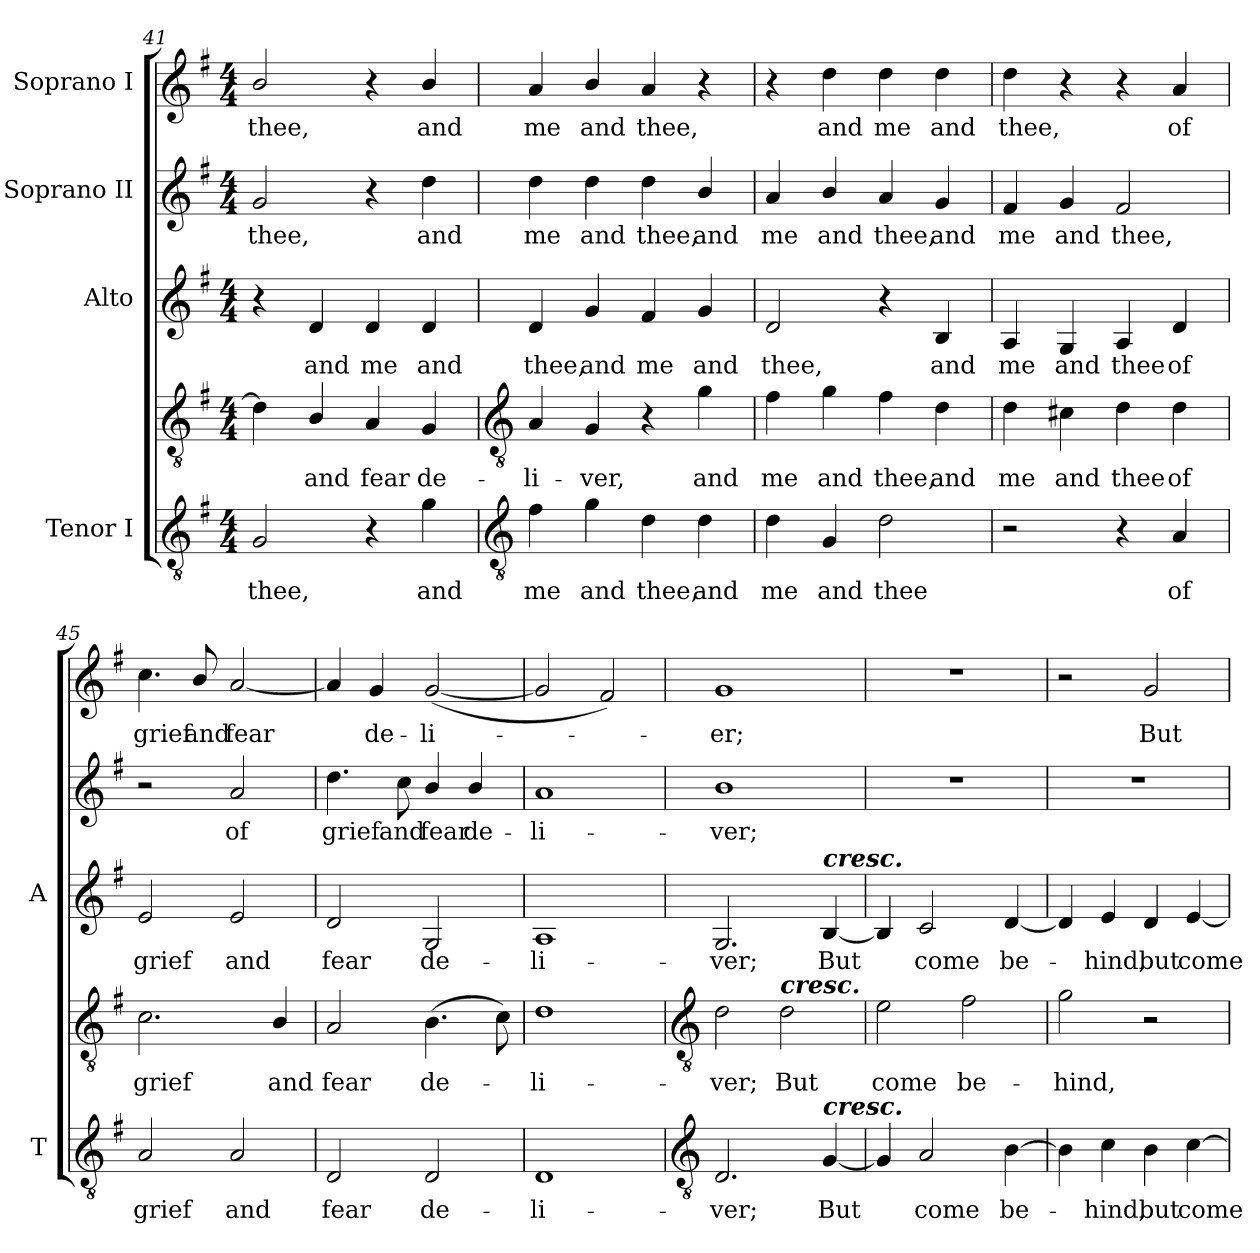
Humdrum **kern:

**kern	**text	**kern	**text	**kern	**text	**kern	**text	**kern	**text
*part4	*part4	*part4	*part4	*part3	*part3	*part2	*part2	*part1	*part1
*staff5	*staff5	*staff4	*staff4	*staff3	*staff3	*staff2	*staff2	*staff1	*staff1
*I"Tenor I	*	*	*	*I"Alto	*	*I"Soprano II	*	*I"Soprano I	*
*I'T	*	*	*	*I'A	*	*	*	*	*
*clefGv2	*	*clefGv2	*	*clefG2	*	*clefG2	*	*clefG2	*
*k[f#]	*	*k[f#]	*	*k[f#]	*	*k[f#]	*	*k[f#]	*
*G:	*	*G:	*	*G:	*	*G:	*	*G:	*
*M4/4	*	*M4/4	*	*M4/4	*	*M4/4	*	*M4/4	*
=41	=41	=41	=41	=41	=41	=41	=41	=41	=41
!	!LO:LY:b	!	!	!	!	!	!LO:LY:b	!	!LO:LY:b
2G	-thee,	4d]	.	4r	.	2g	thee,	2b/	thee,
!	!	!	!LO:LY:b	!	!LO:LY:b	!	!	!	!
.	.	4B/	and	4d	and	.	.	.	.
!	!	!	!LO:LY:b	!	!LO:LY:b	!	!	!	!
4r	.	4A	fear	4d	me	4r	.	4r	.
!	!LO:LY:b	!	!LO:LY:b	!	!LO:LY:b	!	!LO:LY:b	!	!LO:LY:b
4g	and	4G	de-	4d	and	4dd	and	4b/	and
!!LO:LB:g=z
=42	=42	=42	=42	=42	=42	=42	=42	=42	=42
*clefGv2	*	*clefGv2	*	*	*	*	*	*	*
!	!LO:LY:b	!	!LO:LY:b	!	!LO:LY:b	!	!LO:LY:b	!	!LO:LY:b
4f#	me	4A	li-	4d	thee,	4dd	me	4a	me
!	!LO:LY:b	!	!LO:LY:b	!	!LO:LY:b	!	!LO:LY:b	!	!LO:LY:b
4g	and	4G	-ver,	4g	and	4dd	and	4b/	and
!	!LO:LY:b	!	!	!	!LO:LY:b	!	!LO:LY:b	!	!LO:LY:b
4d	thee,	4r	.	4f#	me	4dd	thee,	4a	thee,
!	!LO:LY:b	!	!LO:LY:b	!	!LO:LY:b	!	!LO:LY:b	!	!
4d	and	4g	and	4g	and	4b/	and	4r	.
=43	=43	=43	=43	=43	=43	=43	=43	=43	=43
!	!LO:LY:b	!	!LO:LY:b	!	!LO:LY:b	!	!LO:LY:b	!	!
4d	me	4f#	me	2d	thee,	4a	me	4r	.
!	!LO:LY:b	!	!LO:LY:b	!	!	!	!LO:LY:b	!	!LO:LY:b
4G	and	4g	and	.	.	4b/	and	4dd	and
!	!LO:LY:b	!	!LO:LY:b	!	!	!	!LO:LY:b	!	!LO:LY:b
2d	thee	4f#	thee,	4r	.	4a	thee,	4dd	me
!	!	!	!LO:LY:b	!	!LO:LY:b	!	!LO:LY:b	!	!LO:LY:b
.	.	4d	and	4B	and	4g	and	4dd	and
=44	=44	=44	=44	=44	=44	=44	=44	=44	=44
!	!	!	!LO:LY:b	!	!LO:LY:b	!	!LO:LY:b	!	!LO:LY:b
2r	.	4d	me	4A	me	4f#	me	4dd	thee,
!	!	!	!LO:LY:b	!	!LO:LY:b	!	!LO:LY:b	!	!
.	.	4c#X	and	4G	and	4g	and	4r	.
!	!	!	!LO:LY:b	!	!LO:LY:b	!	!LO:LY:b	!	!
4r	.	4d	thee	4A	thee	2f#	thee,	4r	.
!	!LO:LY:b	!	!LO:LY:b	!	!LO:LY:b	!	!	!	!LO:LY:b
4A	of	4d	of	4d	of	.	.	4a	of
=45	=45	=45	=45	=45	=45	=45	=45	=45	=45
!	!LO:LY:b	!	!LO:LY:b	!	!LO:LY:b	!	!	!	!LO:LY:b
2A/	grief	2.c\	grief	2e	grief	2r	.	4.cc	grief
!	!	!	!	!	!	!	!	!	!LO:LY:b
.	.	.	.	.	.	.	.	8b/	and
!	!LO:LY:b	!	!	!	!LO:LY:b	!	!LO:LY:b	!	!LO:LY:b
2A/	and	.	.	2e	and	2a	of	[2a	fear
!	!	!	!LO:LY:b	!	!	!	!	!	!
.	.	4B/	and	.	.	.	.	.	.
=46	=46	=46	=46	=46	=46	=46	=46	=46	=46
!	!LO:LY:b	!	!LO:LY:b	!	!LO:LY:b	!	!LO:LY:b	!	!
2D	fear	2A	fear	2d	fear	4.dd	grief	4a]	.
!	!	!	!	!	!	!	!	!	!LO:LY:b
.	.	.	.	.	.	.	.	4g	de-
!	!	!	!	!	!	!	!LO:LY:b	!	!
.	.	.	.	.	.	8cc	and	.	.
!	!LO:LY:b	!	!LO:LY:b	!	!LO:LY:b	!	!LO:LY:b	!	!LO:LY:b
2D	de-	(>4.B	de-	2G	de-	4b/	fear	(<[2g	-li-
!	!	!	!	!	!	!	!LO:LY:b	!	!
.	.	.	.	.	.	4b/	de-	.	.
.	.	8c)	.	.	.	.	.	.	.
=47	=47	=47	=47	=47	=47	=47	=47	=47	=47
!	!LO:LY:b	!	!LO:LY:b	!	!LO:LY:b	!	!LO:LY:b	!	!
1D	-li-	1d	-li-	1A	-li-	1a	-li-	2g]	.
.	.	.	.	.	.	.	.	2f#)	.
!!LO:LB:g=z
=48	=48	=48	=48	=48	=48	=48	=48	=48	=48
*clefGv2	*	*clefGv2	*	*	*	*	*	*	*
!	!LO:LY:b	!	!LO:LY:b	!	!LO:LY:b	!	!LO:LY:b	!	!LO:LY:b
2.D	ver;	2d	-ver;	2.G	-ver;	1b	-ver;	1g	er;
!	!	!LO:TX:a:Bi:t=cresc.	!	!	!	!	!	!	!
!	!	!	!LO:LY:b	!	!	!	!	!	!
.	.	2d	But	.	.	.	.	.	.
!	!	!	!	!LO:TX:a:Bi:t=cresc.	!	!	!	!	!
!LO:TX:a:Bi:t=cresc.	!	!	!	!	!	!	!	!	!
!	!LO:LY:b	!	!	!	!LO:LY:b	!	!	!	!
[4G	But	.	.	[4B	But	.	.	.	.
=49	=49	=49	=49	=49	=49	=49	=49	=49	=49
!	!	!	!LO:LY:b	!	!	!	!	!	!
4G]	.	2e	come	4B]	.	1r	.	1r	.
!	!LO:LY:b	!	!	!	!LO:LY:b	!	!	!	!
2A	-come	.	.	2c	come	.	.	.	.
!	!	!	!LO:LY:b	!	!	!	!	!	!
.	.	2f#	be-	.	.	.	.	.	.
!	!LO:LY:b	!	!	!	!LO:LY:b	!	!	!	!
[4B	be-	.	.	[4d	be-	.	.	.	.
=50	=50	=50	=50	=50	=50	=50	=50	=50	=50
!	!	!	!LO:LY:b	!	!	!	!	!	!
4B]	.	2g	hind,	4d]	.	1r	.	2r	.
!	!LO:LY:b	!	!	!	!LO:LY:b	!	!	!	!
4c	hind,	.	.	4e	hind,	.	.	.	.
!	!LO:LY:b	!	!	!	!LO:LY:b	!	!	!	!LO:LY:b
4B	but	2r	.	4d	but	.	.	2g	But
!	!LO:LY:b	!	!	!	!LO:LY:b	!	!	!	!
[4c	come	.	.	[4e	come	.	.	.	.
=	=	=	=	=	=	=	=	=	=
*-	*-	*-	*-	*-	*-	*-	*-	*-	*-
